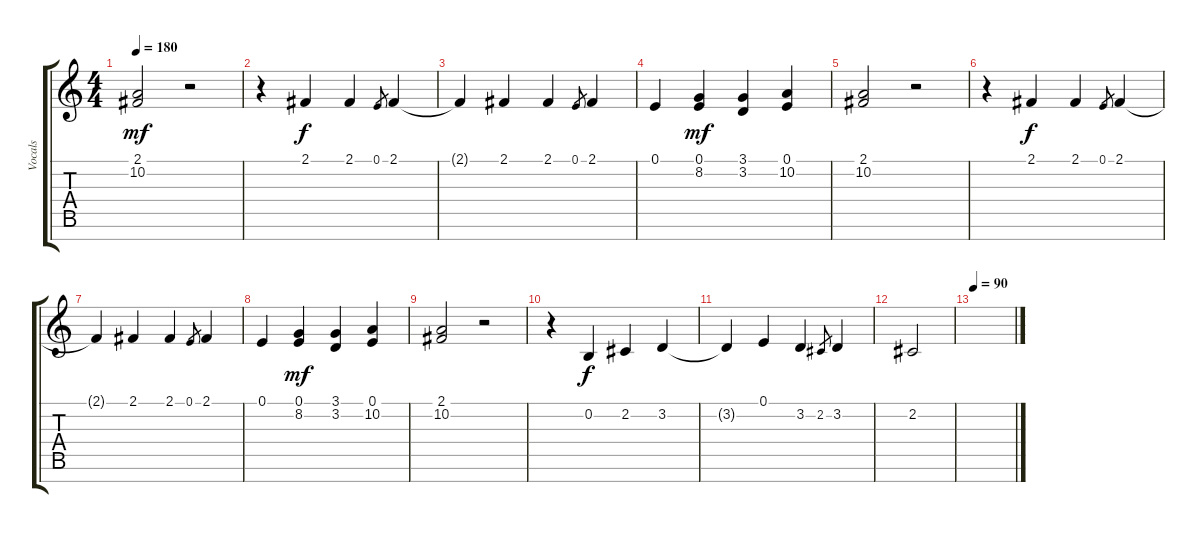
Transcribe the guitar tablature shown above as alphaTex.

\track ("Vocals" "Vocals") {instrument altosax}
\staff {score tabs}
\tuning (E4 B3 G3 D3 A2 E2 B1) {hide}
\ts (4 4)
\tempo 180
\clef g2
\ks c
(2.1 10.2).2{dy mf} r.2 |
r.4 2.1.4{dy f} 2.1.4 0.1.8{gr} 2.1.4 |
2.1{t}.4 2.1.4 2.1.4 0.1.8{gr} 2.1.4 |
0.1.4 (0.1 8.2).4{dy mf} (3.1 3.2).4 (0.1 10.2).4 |
(2.1 10.2).2 r.2 |
r.4 2.1.4{dy f} 2.1.4 0.1.8{gr} 2.1.4 |
2.1{t}.4 2.1.4 2.1.4 0.1.8{gr} 2.1.4 |
0.1.4 (0.1 8.2).4{dy mf} (3.1 3.2).4 (0.1 10.2).4 |
(2.1 10.2).2 r.2 |
r.4 0.2.4{dy f} 2.2.4 3.2.4 |
3.2{t}.4 0.1.4 3.2.4 2.2.8{gr} 3.2.4 |
2.2.2 |
\tempo 90
